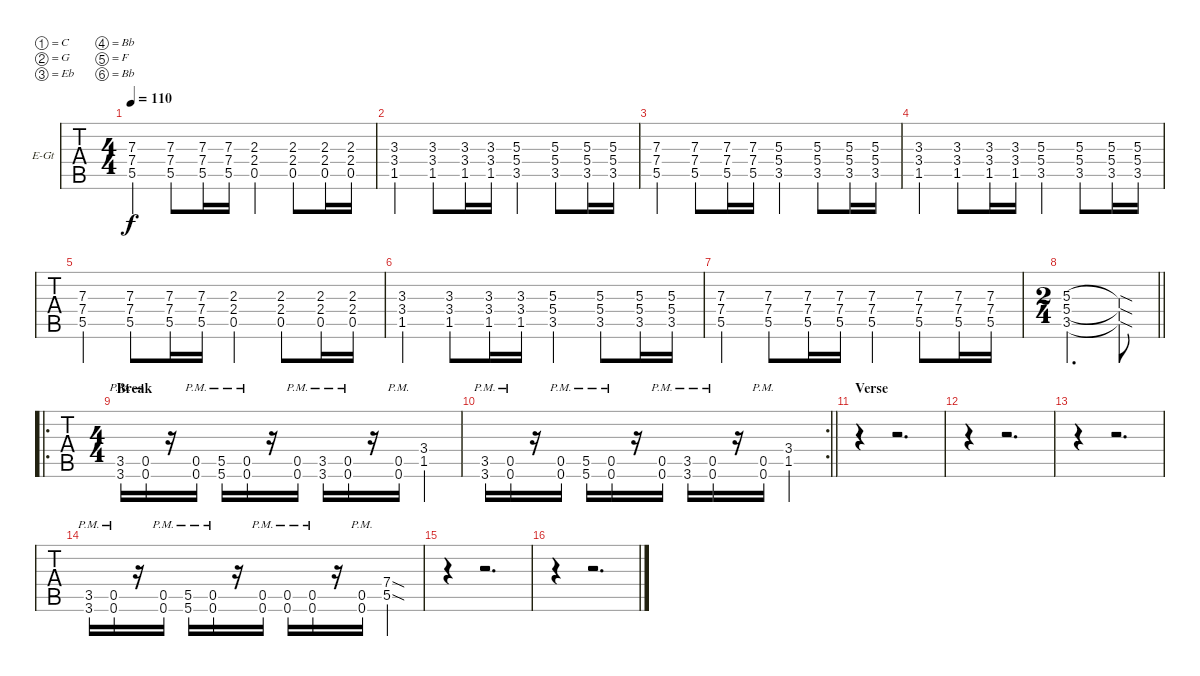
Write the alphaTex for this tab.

\bracketExtendMode groupsimilarinstruments
\firstSystemTrackNameOrientation horizontal
\otherSystemsTrackNameOrientation horizontal
\track ("Lead Guitar" "E-Gt") {instrument distortionguitar}
\staff {tabs}
\tuning (C4 G3 Eb3 Bb2 F2 Bb1)
\ts (4 4)
\tempo 110
\clef g2
\ks c
(7.3 7.4 5.5).4{dy f} (7.3 7.4 5.5).8 (7.3 7.4 5.5).16 (7.3 7.4 5.5).16 (2.3 2.4 0.5).4 (2.3 2.4 0.5).8 (2.3 2.4 0.5).16 (2.3 2.4 0.5).16 |
(3.3 3.4 1.5).4 (3.3 3.4 1.5).8 (3.3 3.4 1.5).16 (3.3 3.4 1.5).16 (5.3 5.4 3.5).4 (5.3 5.4 3.5).8 (5.3 5.4 3.5).16 (5.3 5.4 3.5).16 |
(7.3 7.4 5.5).4 (7.3 7.4 5.5).8 (7.3 7.4 5.5).16 (7.3 7.4 5.5).16 (5.3 5.4 3.5).4 (5.3 5.4 3.5).8 (5.3 5.4 3.5).16 (5.3 5.4 3.5).16 |
(3.3 3.4 1.5).4 (3.3 3.4 1.5).8 (3.3 3.4 1.5).16 (3.3 3.4 1.5).16 (5.3 5.4 3.5).4 (5.3 5.4 3.5).8 (5.3 5.4 3.5).16 (5.3 5.4 3.5).16 |
(7.3 7.4 5.5).4 (7.3 7.4 5.5).8 (7.3 7.4 5.5).16 (7.3 7.4 5.5).16 (2.3 2.4 0.5).4 (2.3 2.4 0.5).8 (2.3 2.4 0.5).16 (2.3 2.4 0.5).16 |
(3.3 3.4 1.5).4 (3.3 3.4 1.5).8 (3.3 3.4 1.5).16 (3.3 3.4 1.5).16 (5.3 5.4 3.5).4 (5.3 5.4 3.5).8 (5.3 5.4 3.5).16 (5.3 5.4 3.5).16 |
(7.3 7.4 5.5).4 (7.3 7.4 5.5).8 (7.3 7.4 5.5).16 (7.3 7.4 5.5).16 (7.3 7.4 5.5).4 (7.3 7.4 5.5).8 (7.3 7.4 5.5).16 (7.3 7.4 5.5).16 |
\ts (2 4)
\beaming (8 2 2)
\barLineRight lightlight
(5.3 5.4 3.5).4{d} (5.3{sod t} 5.4{sod t} 3.5{sod t}).8 |
\ro
\ts (4 4)
\beaming (8 2 2 2 2)
\section ("" "Break")
(3.5{pm} 3.6{pm}).16 (0.5{pm} 0.6{pm}).16 r.16 (0.5{pm} 0.6{pm}).16 (5.5{pm} 5.6{pm}).16 (0.5{pm} 0.6{pm}).16 r.16 (0.5{pm} 0.6{pm}).16 (3.5{pm} 3.6{pm}).16 (0.5{pm} 0.6{pm}).16 r.16 (0.5{pm} 0.6{pm}).16 (3.4 1.5).4 |
\rc 2
\barLineRight lightlight
(3.5{pm} 3.6{pm}).16 (0.5{pm} 0.6{pm}).16 r.16 (0.5{pm} 0.6{pm}).16 (5.5{pm} 5.6{pm}).16 (0.5{pm} 0.6{pm}).16 r.16 (0.5{pm} 0.6{pm}).16 (3.5{pm} 3.6{pm}).16 (0.5{pm} 0.6{pm}).16 r.16 (0.5{pm} 0.6{pm}).16 (3.4 1.5).4 |
\section ("" "Verse")
r.4 r.2{d} |
r.4 r.2{d} |
r.4 r.2{d} |
(3.5{pm} 3.6{pm}).16 (0.5{pm} 0.6{pm}).16 r.16 (0.5{pm} 0.6{pm}).16 (5.5{pm} 5.6{pm}).16 (0.5{pm} 0.6{pm}).16 r.16 (0.5{pm} 0.6{pm}).16 (0.5{pm} 0.6{pm}).16 (0.5{pm} 0.6{pm}).16 r.16 (0.5{pm} 0.6{pm}).16 (7.4{sod} 5.5{sod}).4 |
r.4 r.2{d} |
r.4 r.2{d}
